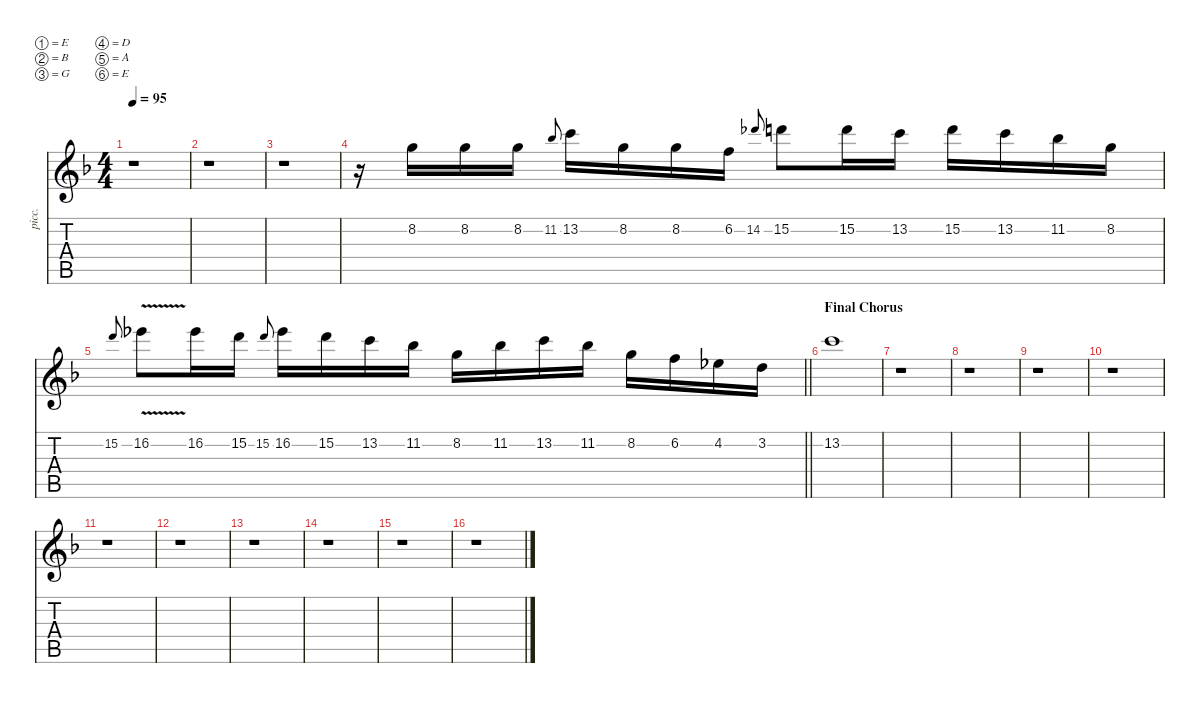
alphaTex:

\defaultSystemsLayout 4
\hideDynamics
\bracketExtendMode nobrackets
\track ("Pipe" "picc.") {instrument piccolo}
\staff {score tabs}
\tuning (E5 B4 G4 D4 A3 E3)
\ts (4 4)
\tempo 95
\clef g2
\ks f
r.1{dy f} |
r.1 |
r.1 |
r.16 8.2{acc forcenatural}.16 8.2{acc forcenatural}.16 8.2{acc forcenatural}.16 11.2{acc b}.8{gr onbeat dy mp} 13.2{acc forcenatural}.16{dy f} 8.2{acc forcenatural}.16 8.2{acc forcenatural}.16 6.2{acc forcenatural}.16{dy mf} 14.2{acc b}.8{gr onbeat dy mp} 15.2{acc forcenatural}.8{dy f} 15.2{acc forcenatural}.16 13.2{acc forcenatural}.16 15.2{acc forcenatural}.16 13.2{acc forcenatural}.16 11.2{acc b}.16 8.2{acc forcenatural}.16 |
\barLineRight lightlight
15.2{acc forcenatural}.8{gr onbeat dy mp} 16.2{v acc b}.8{dy f} 16.2{acc b}.16 15.2{acc forcenatural}.16 15.2{acc forcenatural}.8{gr onbeat dy mp} 16.2{acc b}.16{dy f} 15.2{acc forcenatural}.16 13.2{acc forcenatural}.16 11.2{acc b}.16 8.2{acc forcenatural}.16 11.2{acc b}.16 13.2{acc forcenatural}.16 11.2{acc b}.16 8.2{acc forcenatural}.16 6.2{acc forcenatural}.16 4.2{acc b}.16 3.2{acc forcenatural}.16 |
\section ("" "Final Chorus")
13.2{acc forcenatural}.1 |
r.1 |
r.1 |
r.1 |
r.1 |
r.1 |
r.1 |
r.1 |
r.1 |
r.1 |
r.1
